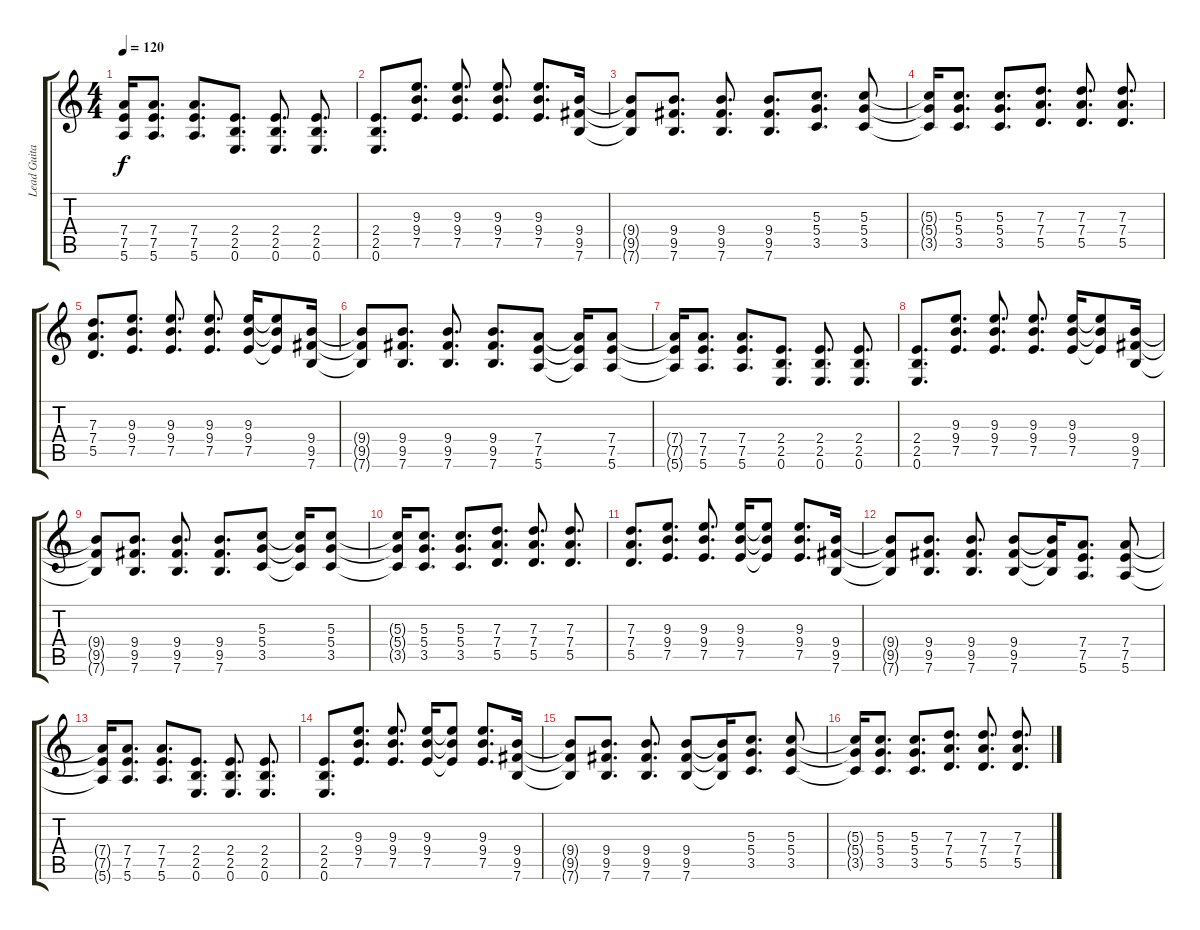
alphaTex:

\track ("Lead Guitar" "Lead Guita") {instrument acousticguitarsteel}
\staff {score tabs}
\tuning (E4 B3 G3 D3 A2 E2) {hide}
\ts (4 4)
\tempo 120
\clef g2
\ks c
(7.4{t} 7.5{t} 5.6{t}).16{dy f} (7.4 7.5 5.6).8{d} (7.4 7.5 5.6).8{d} (2.4 2.5 0.6).8{d} (2.4 2.5 0.6).8{d} (2.4 2.5 0.6).8{d} |
(2.4 2.5 0.6).8{d} (9.3 9.4 7.5).8{d} (9.3 9.4 7.5).8{d} (9.3 9.4 7.5).8{d} (9.3 9.4 7.5).8{d} (9.4 9.5 7.6).16 |
(9.4{t} 9.5{t} 7.6{t}).8 (9.4 9.5 7.6).8{d} (9.4 9.5 7.6).8{d} (9.4 9.5 7.6).8{d} (5.3 5.4 3.5).8{d} (5.3 5.4 3.5).8 |
(5.3{t} 5.4{t} 3.5{t}).16 (5.3 5.4 3.5).8{d} (5.3 5.4 3.5).8{d} (7.3 7.4 5.5).8{d} (7.3 7.4 5.5).8{d} (7.3 7.4 5.5).8{d} |
(7.3 7.4 5.5).8{d} (9.3 9.4 7.5).8{d} (9.3 9.4 7.5).8{d} (9.3 9.4 7.5).8{d} (9.3 9.4 7.5).16 (9.3{t} 9.4{t} 7.5{t}).8 (9.4 9.5 7.6).16 |
(9.4{t} 9.5{t} 7.6{t}).8 (9.4 9.5 7.6).8{d} (9.4 9.5 7.6).8{d} (9.4 9.5 7.6).8{d} (7.4 7.5 5.6).8 (7.4{t} 7.5{t} 5.6{t}).16 (7.4 7.5 5.6).8 |
(7.4{t} 7.5{t} 5.6{t}).16 (7.4 7.5 5.6).8{d} (7.4 7.5 5.6).8{d} (2.4 2.5 0.6).8{d} (2.4 2.5 0.6).8{d} (2.4 2.5 0.6).8{d} |
(2.4 2.5 0.6).8{d} (9.3 9.4 7.5).8{d} (9.3 9.4 7.5).8{d} (9.3 9.4 7.5).8{d} (9.3 9.4 7.5).16 (9.3{t} 9.4{t} 7.5{t}).8 (9.4 9.5 7.6).16 |
(9.4{t} 9.5{t} 7.6{t}).8 (9.4 9.5 7.6).8{d} (9.4 9.5 7.6).8{d} (9.4 9.5 7.6).8{d} (5.3 5.4 3.5).8 (5.3{t} 5.4{t} 3.5{t}).16 (5.3 5.4 3.5).8 |
(5.3{t} 5.4{t} 3.5{t}).16 (5.3 5.4 3.5).8{d} (5.3 5.4 3.5).8{d} (7.3 7.4 5.5).8{d} (7.3 7.4 5.5).8{d} (7.3 7.4 5.5).8{d} |
(7.3 7.4 5.5).8{d} (9.3 9.4 7.5).8{d} (9.3 9.4 7.5).8{d} (9.3 9.4 7.5).16 (9.3{t} 9.4{t} 7.5{t}).8 (9.3 9.4 7.5).8{d} (9.4 9.5 7.6).16 |
(9.4{t} 9.5{t} 7.6{t}).8 (9.4 9.5 7.6).8{d} (9.4 9.5 7.6).8{d} (9.4 9.5 7.6).8 (9.4{t} 9.5{t} 7.6{t}).16 (7.4 7.5 5.6).8{d} (7.4 7.5 5.6).8 |
(7.4{t} 7.5{t} 5.6{t}).16 (7.4 7.5 5.6).8{d} (7.4 7.5 5.6).8{d} (2.4 2.5 0.6).8{d} (2.4 2.5 0.6).8{d} (2.4 2.5 0.6).8{d} |
(2.4 2.5 0.6).8{d} (9.3 9.4 7.5).8{d} (9.3 9.4 7.5).8{d} (9.3 9.4 7.5).16 (9.3{t} 9.4{t} 7.5{t}).8 (9.3 9.4 7.5).8{d} (9.4 9.5 7.6).16 |
(9.4{t} 9.5{t} 7.6{t}).8 (9.4 9.5 7.6).8{d} (9.4 9.5 7.6).8{d} (9.4 9.5 7.6).8 (9.4{t} 9.5{t} 7.6{t}).16 (5.3 5.4 3.5).8{d} (5.3 5.4 3.5).8 |
(5.3{t} 5.4{t} 3.5{t}).16 (5.3 5.4 3.5).8{d} (5.3 5.4 3.5).8{d} (7.3 7.4 5.5).8{d} (7.3 7.4 5.5).8{d} (7.3 7.4 5.5).8{d}
